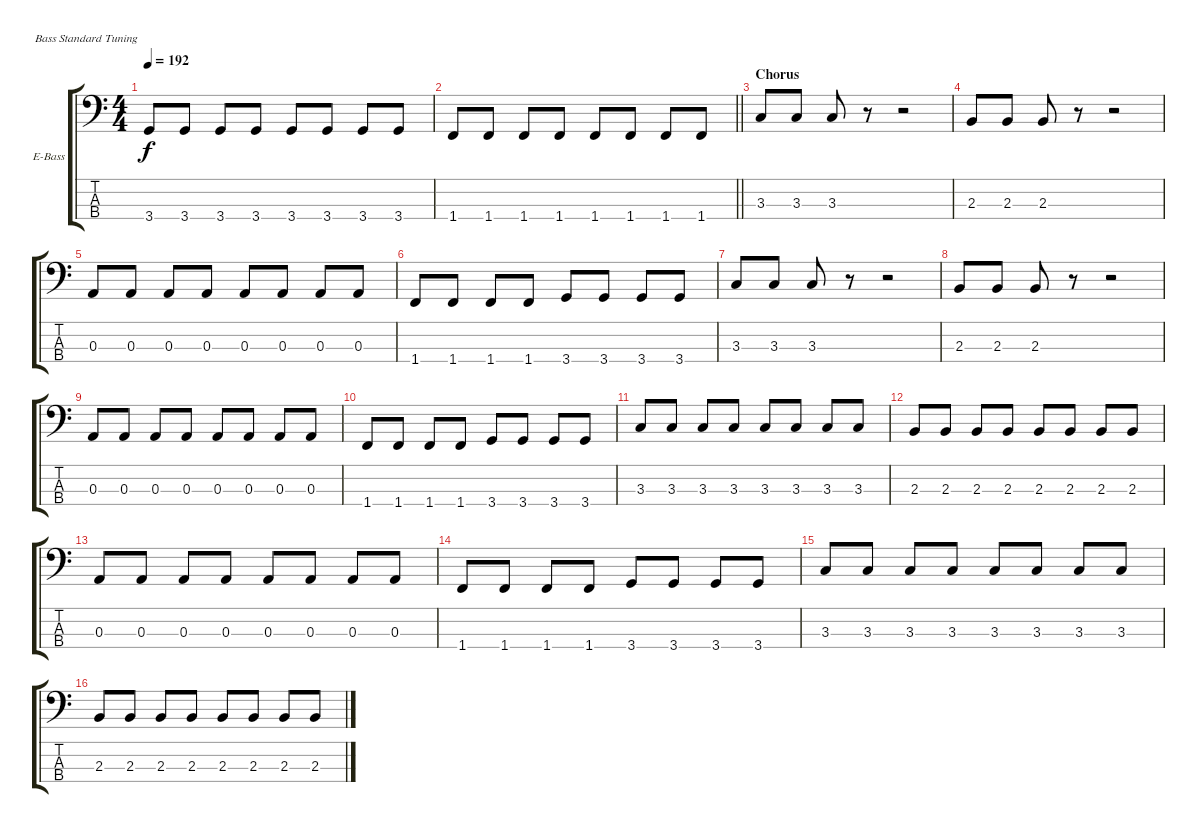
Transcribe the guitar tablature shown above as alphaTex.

\defaultSystemsLayout 4
\bracketExtendMode groupsimilarinstruments
\firstSystemTrackNameOrientation horizontal
\otherSystemsTrackNameOrientation horizontal
\track ("Bass" "E-Bass") {instrument electricbassfinger}
\staff {score tabs}
\tuning (G2 D2 A1 E1)
\ts (4 4)
\tempo 192
\clef f4
\ks c
3.4.8{dy f} 3.4.8 3.4.8 3.4.8 3.4.8 3.4.8 3.4.8 3.4.8 |
\barLineRight lightlight
1.4.8 1.4.8 1.4.8 1.4.8 1.4.8 1.4.8 1.4.8 1.4.8 |
\section ("" "Chorus")
3.3.8 3.3.8 3.3.8 r.8 r.2 |
2.3.8 2.3.8 2.3.8 r.8 r.2 |
0.3.8 0.3.8 0.3.8 0.3.8 0.3.8 0.3.8 0.3.8 0.3.8 |
1.4.8 1.4.8 1.4.8 1.4.8 3.4.8 3.4.8 3.4.8 3.4.8 |
3.3.8 3.3.8 3.3.8 r.8 r.2 |
2.3.8 2.3.8 2.3.8 r.8 r.2 |
0.3.8 0.3.8 0.3.8 0.3.8 0.3.8 0.3.8 0.3.8 0.3.8 |
1.4.8 1.4.8 1.4.8 1.4.8 3.4.8 3.4.8 3.4.8 3.4.8 |
3.3.8 3.3.8 3.3.8 3.3.8 3.3.8 3.3.8 3.3.8 3.3.8 |
2.3.8 2.3.8 2.3.8 2.3.8 2.3.8 2.3.8 2.3.8 2.3.8 |
0.3.8 0.3.8 0.3.8 0.3.8 0.3.8 0.3.8 0.3.8 0.3.8 |
1.4.8 1.4.8 1.4.8 1.4.8 3.4.8 3.4.8 3.4.8 3.4.8 |
3.3.8 3.3.8 3.3.8 3.3.8 3.3.8 3.3.8 3.3.8 3.3.8 |
2.3.8 2.3.8 2.3.8 2.3.8 2.3.8 2.3.8 2.3.8 2.3.8
